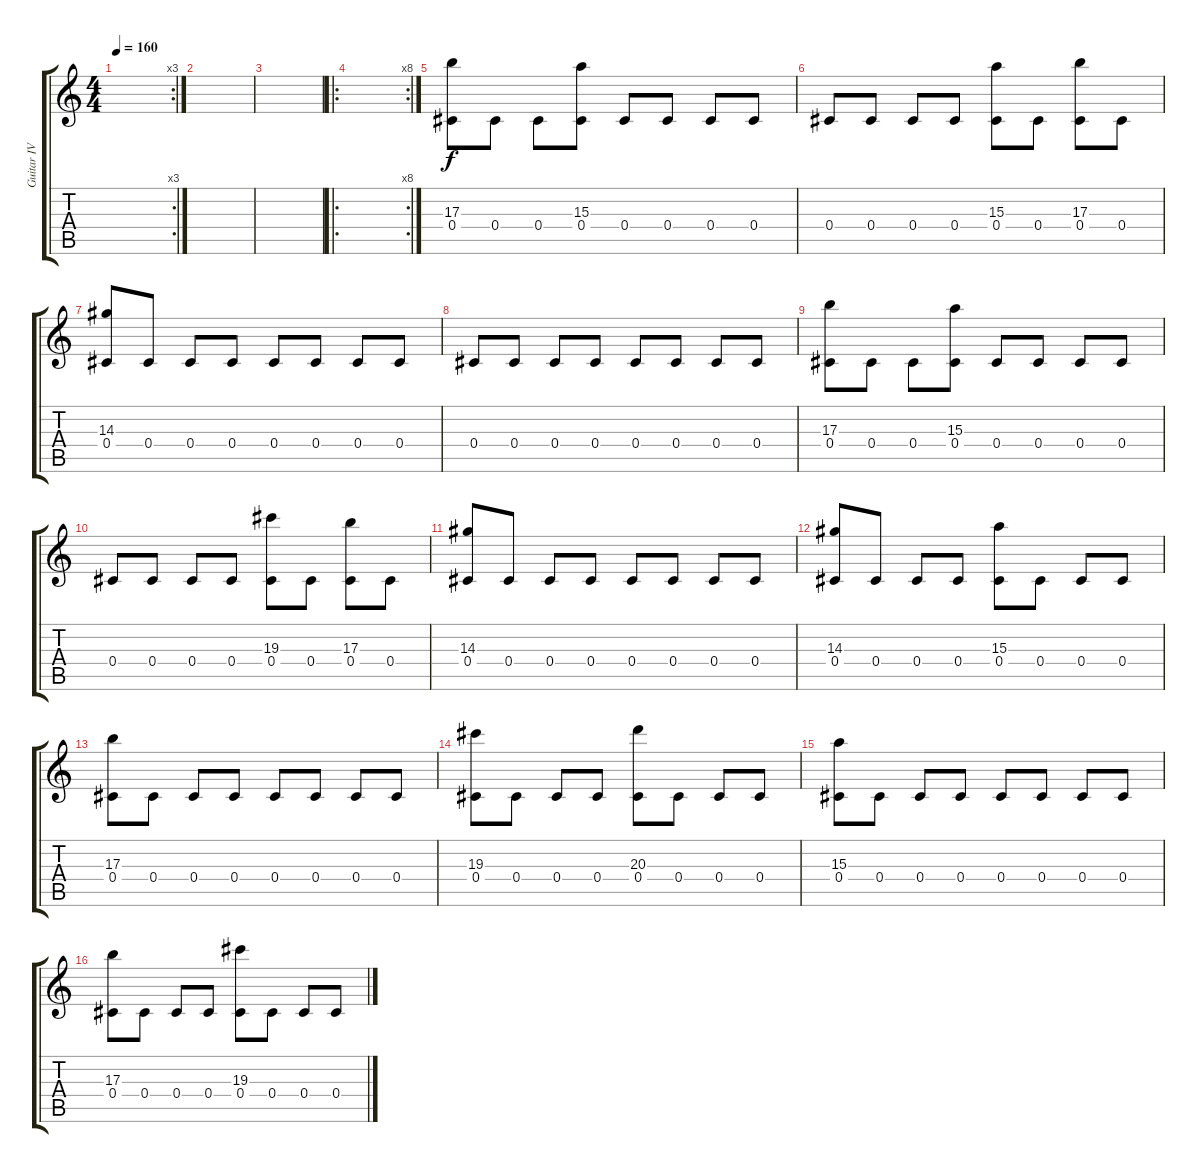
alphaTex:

\track ("Guitar IV" "Guitar IV") {instrument electricguitarclean}
\staff {score tabs}
\tuning (Eb4 Bb3 Gb3 Db3 Ab2 Db2) {hide}
\rc 3
\ts (4 4)
\tempo 160
\clef g2
\ks c
|
|
|
\ro
\rc 8
|
(17.3 0.4).8 0.4.8 0.4.8 (15.3 0.4).8 0.4.8 0.4.8 0.4.8 0.4.8 |
0.4.8 0.4.8 0.4.8 0.4.8 (15.3 0.4).8 0.4.8 (17.3 0.4).8 0.4.8 |
(14.3 0.4).8 0.4.8 0.4.8 0.4.8 0.4.8 0.4.8 0.4.8 0.4.8 |
0.4.8 0.4.8 0.4.8 0.4.8 0.4.8 0.4.8 0.4.8 0.4.8 |
(17.3 0.4).8 0.4.8 0.4.8 (15.3 0.4).8 0.4.8 0.4.8 0.4.8 0.4.8 |
0.4.8 0.4.8 0.4.8 0.4.8 (19.3 0.4).8 0.4.8 (17.3 0.4).8 0.4.8 |
(14.3 0.4).8 0.4.8 0.4.8 0.4.8 0.4.8 0.4.8 0.4.8 0.4.8 |
(14.3 0.4).8 0.4.8 0.4.8 0.4.8 (15.3 0.4).8 0.4.8 0.4.8 0.4.8 |
(17.3 0.4).8 0.4.8 0.4.8 0.4.8 0.4.8 0.4.8 0.4.8 0.4.8 |
(19.3 0.4).8 0.4.8 0.4.8 0.4.8 (20.3 0.4).8 0.4.8 0.4.8 0.4.8 |
(15.3 0.4).8 0.4.8 0.4.8 0.4.8 0.4.8 0.4.8 0.4.8 0.4.8 |
(17.3 0.4).8 0.4.8 0.4.8 0.4.8 (19.3 0.4).8 0.4.8 0.4.8 0.4.8
